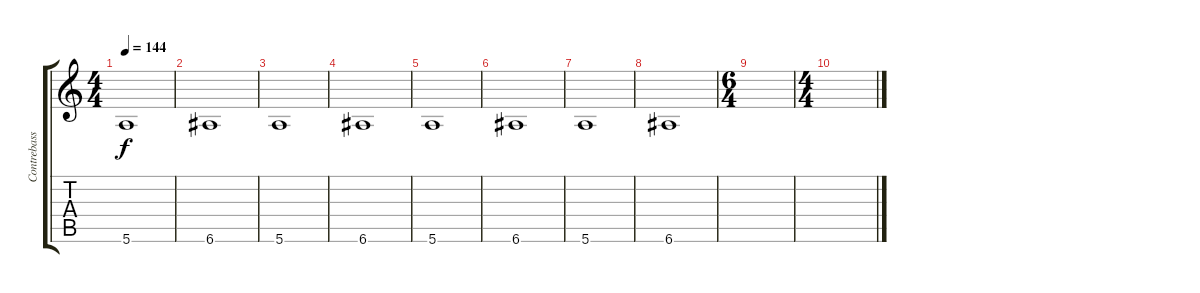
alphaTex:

\track ("Contrebasse" "Contrebass") {instrument contrabass}
\staff {score tabs}
\tuning (E4 B3 G3 D3 A2 E2) {hide}
\ts (4 4)
\tempo 144
\clef g2
\ks c
5.6.1{dy f} |
6.6.1 |
5.6.1 |
6.6.1 |
5.6.1 |
6.6.1 |
5.6.1 |
6.6.1 |
\ts (6 4)
|
\ts (4 4)
